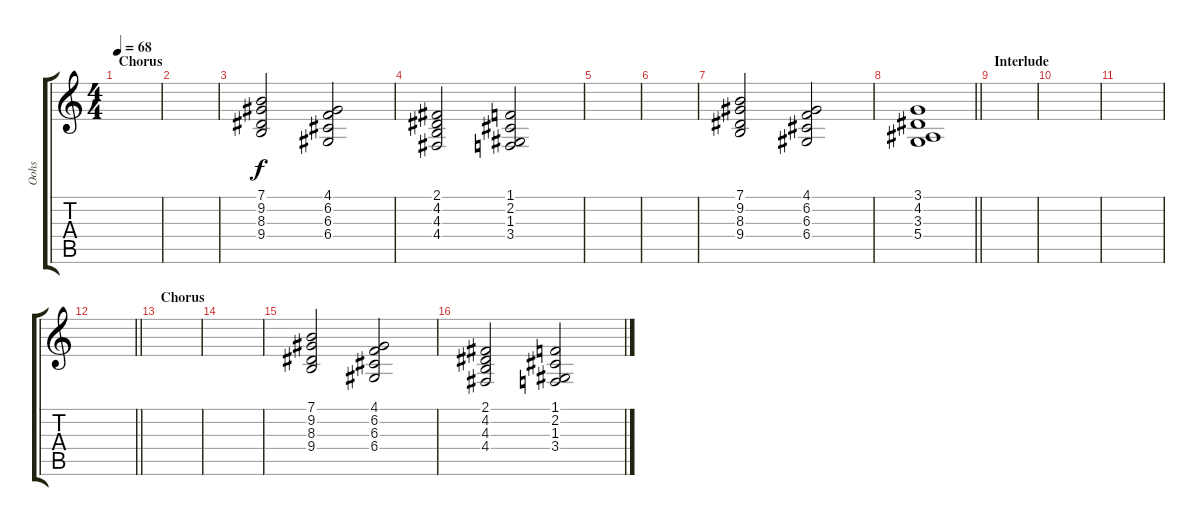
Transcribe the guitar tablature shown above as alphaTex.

\track ("Oohs" "Oohs") {instrument voiceoohs}
\staff {score tabs}
\tuning (E4 B3 G3 D3 A2 E2) {hide}
\ts (4 4)
\section ("" "Chorus")
\tempo 68
\clef g2
\ks c
|
|
(7.1 9.2 8.3 9.4).2 (4.1 6.2 6.3 6.4).2 |
(2.1 4.2 4.3 4.4).2 (1.1 2.2 1.3 3.4).2 |
|
|
(7.1 9.2 8.3 9.4).2 (4.1 6.2 6.3 6.4).2 |
\barLineRight lightlight
(3.1 4.2 3.3 5.4).1 |
\section ("" "Interlude")
|
|
|
\barLineRight lightlight
|
\section ("" "Chorus")
|
|
(7.1 9.2 8.3 9.4).2 (4.1 6.2 6.3 6.4).2 |
(2.1 4.2 4.3 4.4).2 (1.1 2.2 1.3 3.4).2
